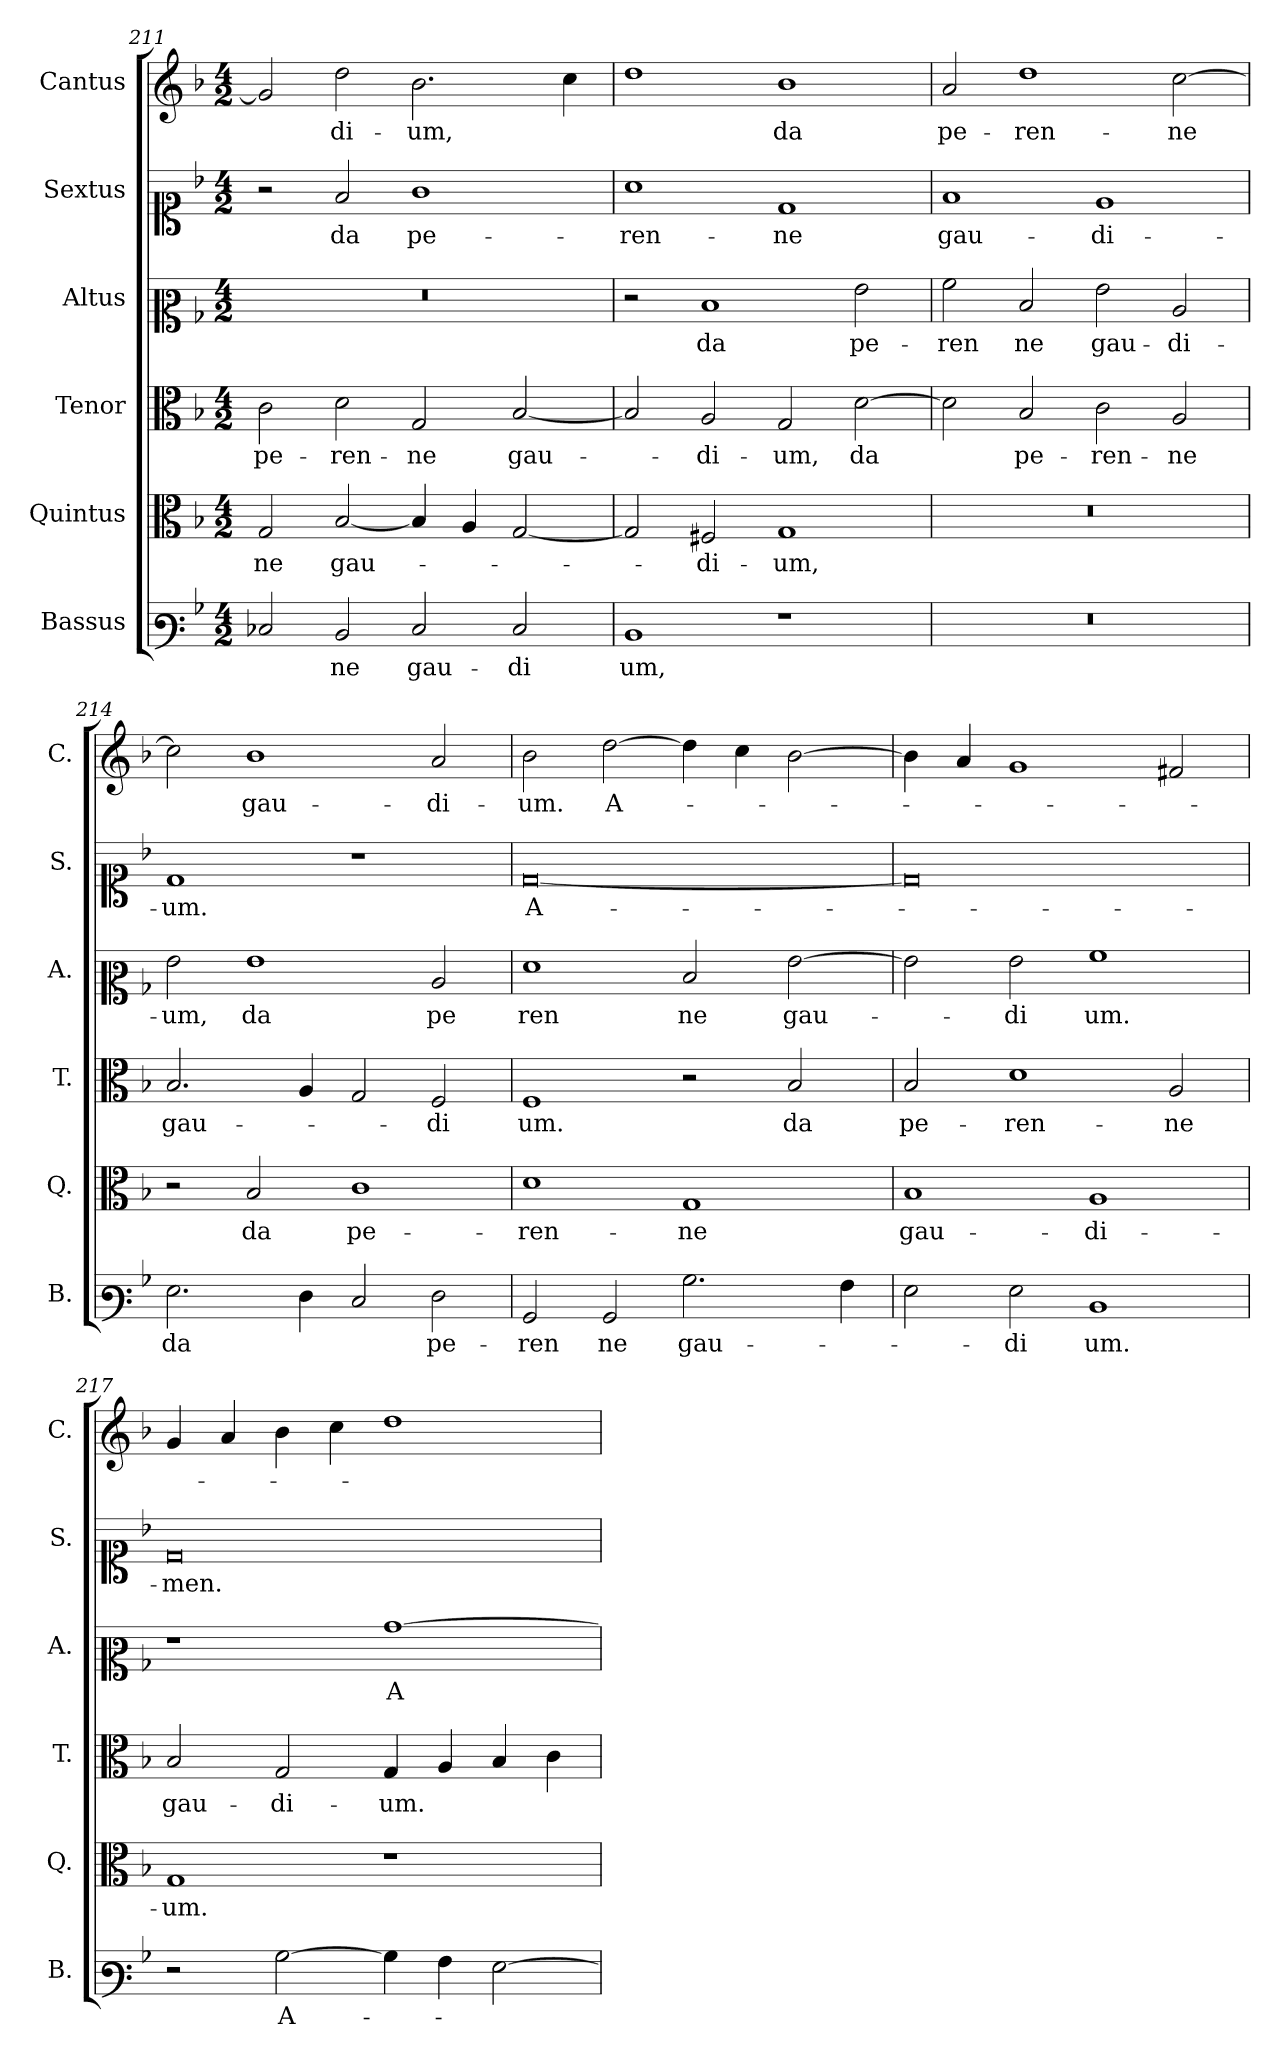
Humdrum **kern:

**kern	**text	**kern	**text	**kern	**text	**kern	**text	**kern	**text	**kern	**text
*part6	*part6	*part5	*part5	*part4	*part4	*part3	*part3	*part2	*part2	*part1	*part1
*staff6	*staff6	*staff5	*staff5	*staff4	*staff4	*staff3	*staff3	*staff2	*staff2	*staff1	*staff1
*I"Bassus	*	*I"Quintus	*	*I"Tenor	*	*I"Altus	*	*I"Sextus	*	*I"Cantus	*
*I'B.	*	*I'Q.	*	*I'T.	*	*I'A.	*	*I'S.	*	*I'C.	*
*clefF3	*	*clefC3	*	*clefC3	*	*clefC2	*	*clefC1	*	*clefG2	*
*k[b-]	*	*k[b-]	*	*k[b-]	*	*k[b-]	*	*k[b-]	*	*k[b-]	*
*M4/2	*	*M4/2	*	*M4/2	*	*M4/2	*	*M4/2	*	*M4/2	*
=211	=211	=211	=211	=211	=211	=211	=211	=211	=211	=211	=211
!	!	!	!LO:LY:b	!	!LO:LY:b	!	!	!	!	!	!
2E-X/	.	2G/	-ne	2c\	pe-	0r	.	2r	.	2g/]	.
!	!LO:LY:b	!	!LO:LY:b	!	!LO:LY:b	!	!	!	!LO:LY:b	!	!LO:LY:b
2D/	ne	[2B-/	gau-	2d\	-ren-	.	.	2f/	da	2dd\	-di-
!	!LO:LY:b	!	!	!	!LO:LY:b	!	!	!	!LO:LY:b	!	!LO:LY:b
2E-/	gau-	4B-/]	.	2G/	-ne	.	.	1g	pe-	2.b-\	-um,
.	.	4A/	.	.	.	.	.	.	.	.	.
!	!LO:LY:b	!	!	!	!LO:LY:b	!	!	!	!	!	!
2E-/	di	[2G/	.	[2B-/	gau-	.	.	.	.	.	.
.	.	.	.	.	.	.	.	.	.	4cc\	.
=212	=212	=212	=212	=212	=212	=212	=212	=212	=212	=212	=212
!	!LO:LY:b	!	!	!	!	!	!	!	!LO:LY:b	!	!
1D	um,	2G/]	.	2B-/]	.	2r	.	1a	-ren-	1dd	.
!	!	!	!LO:LY:b	!	!LO:LY:b	!	!LO:LY:b	!	!	!	!
.	.	2F#X/	-di-	2A/	-di-	1d	da	.	.	.	.
!	!	!	!LO:LY:b	!	!LO:LY:b	!	!	!	!LO:LY:b	!	!LO:LY:b
1r	.	1G	-um,	2G/	-um,	.	.	1d	-ne	1b-	da
!	!	!	!	!	!LO:LY:b	!	!LO:LY:b	!	!	!	!
.	.	.	.	[2d\	da	2g\	pe-	.	.	.	.
!!LO:PB:g=z
=213	=213	=213	=213	=213	=213	=213	=213	=213	=213	=213	=213
!	!	!	!	!	!	!	!LO:LY:b	!	!LO:LY:b	!	!LO:LY:b
0r	.	0r	.	2d\]	.	2a\	ren	1f	gau-	2a/	pe-
!	!	!	!	!	!LO:LY:b	!	!LO:LY:b	!	!	!	!LO:LY:b
.	.	.	.	2B-/	pe-	2d/	-ne	.	.	1dd	-ren-
!	!	!	!	!	!LO:LY:b	!	!LO:LY:b	!	!LO:LY:b	!	!
.	.	.	.	2c\	-ren-	2g\	gau-	1e	-di-	.	.
!	!	!	!	!	!LO:LY:b	!	!LO:LY:b	!	!	!	!LO:LY:b
.	.	.	.	2A/	-ne	2c/	-di-	.	.	[2cc\	-ne
=214	=214	=214	=214	=214	=214	=214	=214	=214	=214	=214	=214
!	!LO:LY:b	!	!	!	!LO:LY:b	!	!LO:LY:b	!	!LO:LY:b	!	!
2.G\	da	2r	.	2.B-/	gau-	2g\	um,	1d	-um.	2cc\]	.
!	!	!	!LO:LY:b	!	!	!	!LO:LY:b	!	!	!	!LO:LY:b
.	.	2B-/	da	.	.	1g	da	.	.	1b-	gau-
4F\	.	.	.	4A/	.	.	.	.	.	.	.
!	!	!	!LO:LY:b	!	!	!	!	!	!	!	!
2E/	.	1c	pe-	2G/	.	.	.	1r	.	.	.
!	!LO:LY:b	!	!	!	!LO:LY:b	!	!LO:LY:b	!	!	!	!LO:LY:b
2F\	pe-	.	.	2F/	di	2c/	pe	.	.	2a/	-di-
=215	=215	=215	=215	=215	=215	=215	=215	=215	=215	=215	=215
!	!LO:LY:b	!	!LO:LY:b	!	!LO:LY:b	!	!LO:LY:b	!	!LO:LY:b	!	!LO:LY:b
2BB-/	ren	1d	-ren-	1F	um.	1f	ren	[0d	A-	2b-\	-um.
!	!LO:LY:b	!	!	!	!	!	!	!	!	!	!LO:LY:b
2BB-/	-ne	.	.	.	.	.	.	.	.	[2dd\	A-
!	!LO:LY:b	!	!LO:LY:b	!	!	!	!LO:LY:b	!	!	!	!
2.B-\	gau-	1G	-ne	2r	.	2d/	ne	.	.	4dd\]	.
.	.	.	.	.	.	.	.	.	.	4cc\	.
!	!	!	!	!	!LO:LY:b	!	!LO:LY:b	!	!	!	!
.	.	.	.	2B-/	da	[2g\	gau-	.	.	[2b-\	.
4A\	.	.	.	.	.	.	.	.	.	.	.
=216	=216	=216	=216	=216	=216	=216	=216	=216	=216	=216	=216
!	!	!	!LO:LY:b	!	!LO:LY:b	!	!	!	!	!	!
2G\	.	1B-	gau-	2B-/	pe-	2g\]	.	0d]	.	4b-\]	.
.	.	.	.	.	.	.	.	.	.	4a/	.
!	!LO:LY:b	!	!	!	!LO:LY:b	!	!LO:LY:b	!	!	!	!
2G\	-di	.	.	1d	-ren-	2g\	di	.	.	1g	.
!	!LO:LY:b	!	!LO:LY:b	!	!	!	!LO:LY:b	!	!	!	!
1D	um.	1A	-di-	.	.	1a	um.	.	.	.	.
!	!	!	!	!	!LO:LY:b	!	!	!	!	!	!
.	.	.	.	2A/	-ne	.	.	.	.	2f#X/	.
=217	=217	=217	=217	=217	=217	=217	=217	=217	=217	=217	=217
!	!	!	!LO:LY:b	!	!LO:LY:b	!	!	!	!LO:LY:b	!	!
2r	.	1G	-um.	2B-/	gau-	1r	.	0d	-men.	4g/	.
.	.	.	.	.	.	.	.	.	.	4a/	.
!	!LO:LY:b	!	!	!	!LO:LY:b	!	!	!	!	!	!
[2B-\	A-	.	.	2G/	-di-	.	.	.	.	4b-\	.
.	.	.	.	.	.	.	.	.	.	4cc\	.
!	!	!	!	!	!LO:LY:b	!	!LO:LY:b	!	!	!	!
4B-\]	.	1r	.	4G/	-um.	[1b-	A-	.	.	1dd	.
4A\	.	.	.	4A/	.	.	.	.	.	.	.
[2G\	.	.	.	4B-/	.	.	.	.	.	.	.
.	.	.	.	4c\	.	.	.	.	.	.	.
=	=	=	=	=	=	=	=	=	=	=	=
*-	*-	*-	*-	*-	*-	*-	*-	*-	*-	*-	*-
